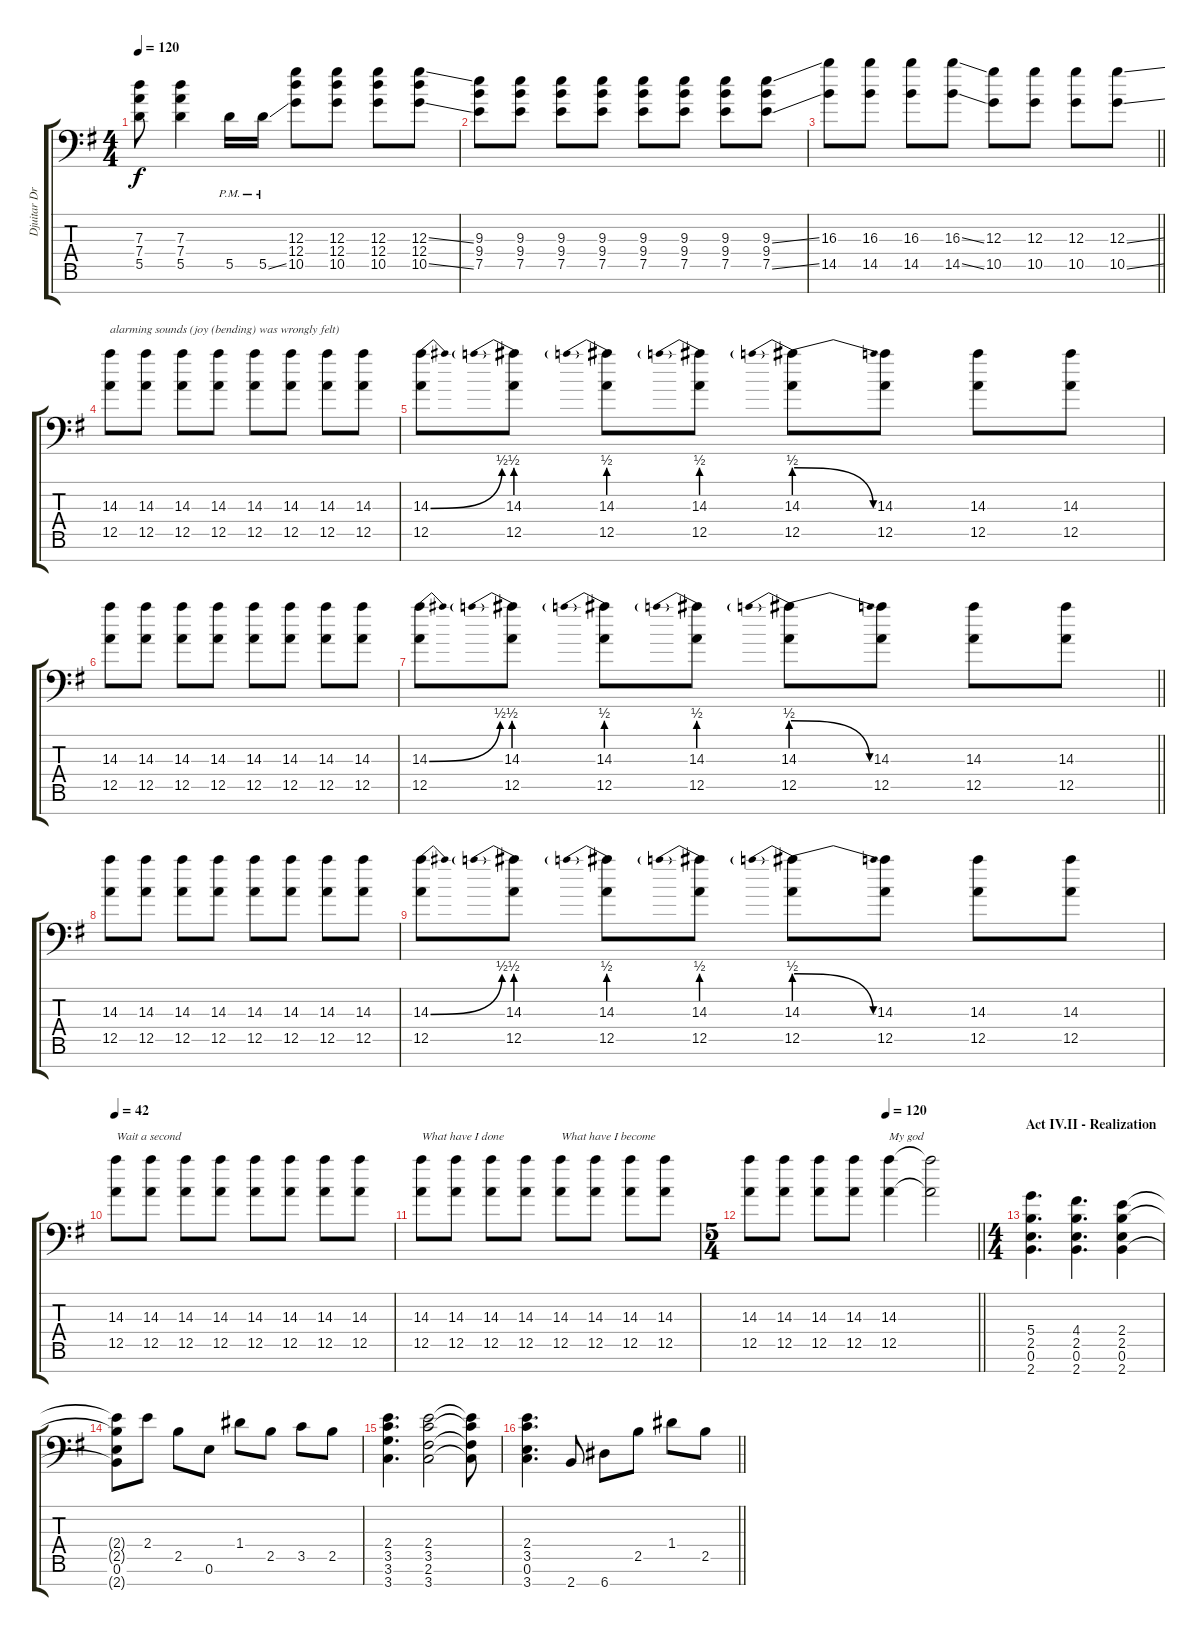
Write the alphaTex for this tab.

\track ("Djuitar Dropped A" "Djuitar Dr") {instrument distortionguitar}
\staff {score tabs}
\tuning (E4 B3 G3 D3 A2 E2 A1) {hide}
\ts (4 4)
\tempo 120
\clef f4
\ks eminor
(7.3 7.4 5.5).8{dy f} (7.3 7.4 5.5).4 5.5{pm}.16 5.5{ss pm}.16 (12.3 12.4 10.5).8 (12.3 12.4 10.5).8 (12.3 12.4 10.5).8 (12.3{ss} 12.4 10.5{ss}).8 |
(9.3 9.4 7.5).8 (9.3 9.4 7.5).8 (9.3 9.4 7.5).8 (9.3 9.4 7.5).8 (9.3 9.4 7.5).8 (9.3 9.4 7.5).8 (9.3 9.4 7.5).8 (9.3{ss} 9.4 7.5{ss}).8 |
\barLineRight lightlight
(16.3 14.5).8 (16.3 14.5).8 (16.3 14.5).8 (16.3{ss} 14.5{ss}).8 (12.3 10.5).8 (12.3 10.5).8 (12.3 10.5).8 (12.3{ss} 10.5{ss}).8 |
\section ("" "")
(14.3 12.5).8{txt "alarming sounds (joy (bending) was wrongly felt)"} (14.3 12.5).8 (14.3 12.5).8 (14.3 12.5).8 (14.3 12.5).8 (14.3 12.5).8 (14.3 12.5).8 (14.3 12.5).8 |
(14.3{be (bend 0 0 60 2)} 12.5).8 (14.3{be (prebend 0 2 60 2)} 12.5).8 (14.3{be (prebend 0 2 60 2)} 12.5).8 (14.3{be (prebend 0 2 60 2)} 12.5).8 (14.3{be (prebendrelease 0 2 60 0)} 12.5).8 (14.3 12.5).8 (14.3 12.5).8 (14.3 12.5).8 |
(14.3 12.5).8 (14.3 12.5).8 (14.3 12.5).8 (14.3 12.5).8 (14.3 12.5).8 (14.3 12.5).8 (14.3 12.5).8 (14.3 12.5).8 |
\barLineRight lightlight
(14.3{be (bend 0 0 60 2)} 12.5).8 (14.3{be (prebend 0 2 60 2)} 12.5).8 (14.3{be (prebend 0 2 60 2)} 12.5).8 (14.3{be (prebend 0 2 60 2)} 12.5).8 (14.3{be (prebendrelease 0 2 60 0)} 12.5).8 (14.3 12.5).8 (14.3 12.5).8 (14.3 12.5).8 |
(14.3 12.5).8 (14.3 12.5).8 (14.3 12.5).8 (14.3 12.5).8 (14.3 12.5).8 (14.3 12.5).8 (14.3 12.5).8 (14.3 12.5).8 |
(14.3{be (bend 0 0 60 2)} 12.5).8 (14.3{be (prebend 0 2 60 2)} 12.5).8 (14.3{be (prebend 0 2 60 2)} 12.5).8 (14.3{be (prebend 0 2 60 2)} 12.5).8 (14.3{be (prebendrelease 0 2 60 0)} 12.5).8 (14.3 12.5).8 (14.3 12.5).8 (14.3 12.5).8 |
\tempo 42
(14.3 12.5).8{txt "Wait a second"} (14.3 12.5).8 (14.3 12.5).8 (14.3 12.5).8 (14.3 12.5).8 (14.3 12.5).8 (14.3 12.5).8 (14.3 12.5).8 |
(14.3 12.5).8{txt "What have I done"} (14.3 12.5).8 (14.3 12.5).8 (14.3 12.5).8 (14.3 12.5).8{txt "What have I become"} (14.3 12.5).8 (14.3 12.5).8 (14.3 12.5).8 |
\ts (5 4)
\tempo (120 0.6)
\barLineRight lightlight
(14.3 12.5).8 (14.3 12.5).8 (14.3 12.5).8 (14.3 12.5).8 (14.3 12.5).4{txt "My god"} (14.3{t} 12.5{t}).2 |
\ts (4 4)
\section ("" "Act IV.II - Realization")
(5.4 2.5 0.6 2.7).4{d balance 16} (4.4 2.5 0.6 2.7).4{d} (2.4 2.5 0.6 2.7).4 |
(2.4{t} 2.5{t} 0.6 2.7{t}).8 2.4.8 2.5.8 0.6.8 1.4.8 2.5.8 3.5.8 2.5.8 |
(2.4 3.5 3.6 3.7).4{d} (2.4 3.5 2.6 3.7).2 (2.4{t} 3.5{t} 2.6{t} 3.7{t}).8 |
\barLineRight lightlight
(2.4 3.5 0.6 3.7).4{d} 2.7.8 6.7.8 2.5.8 1.4.8 2.5.8
